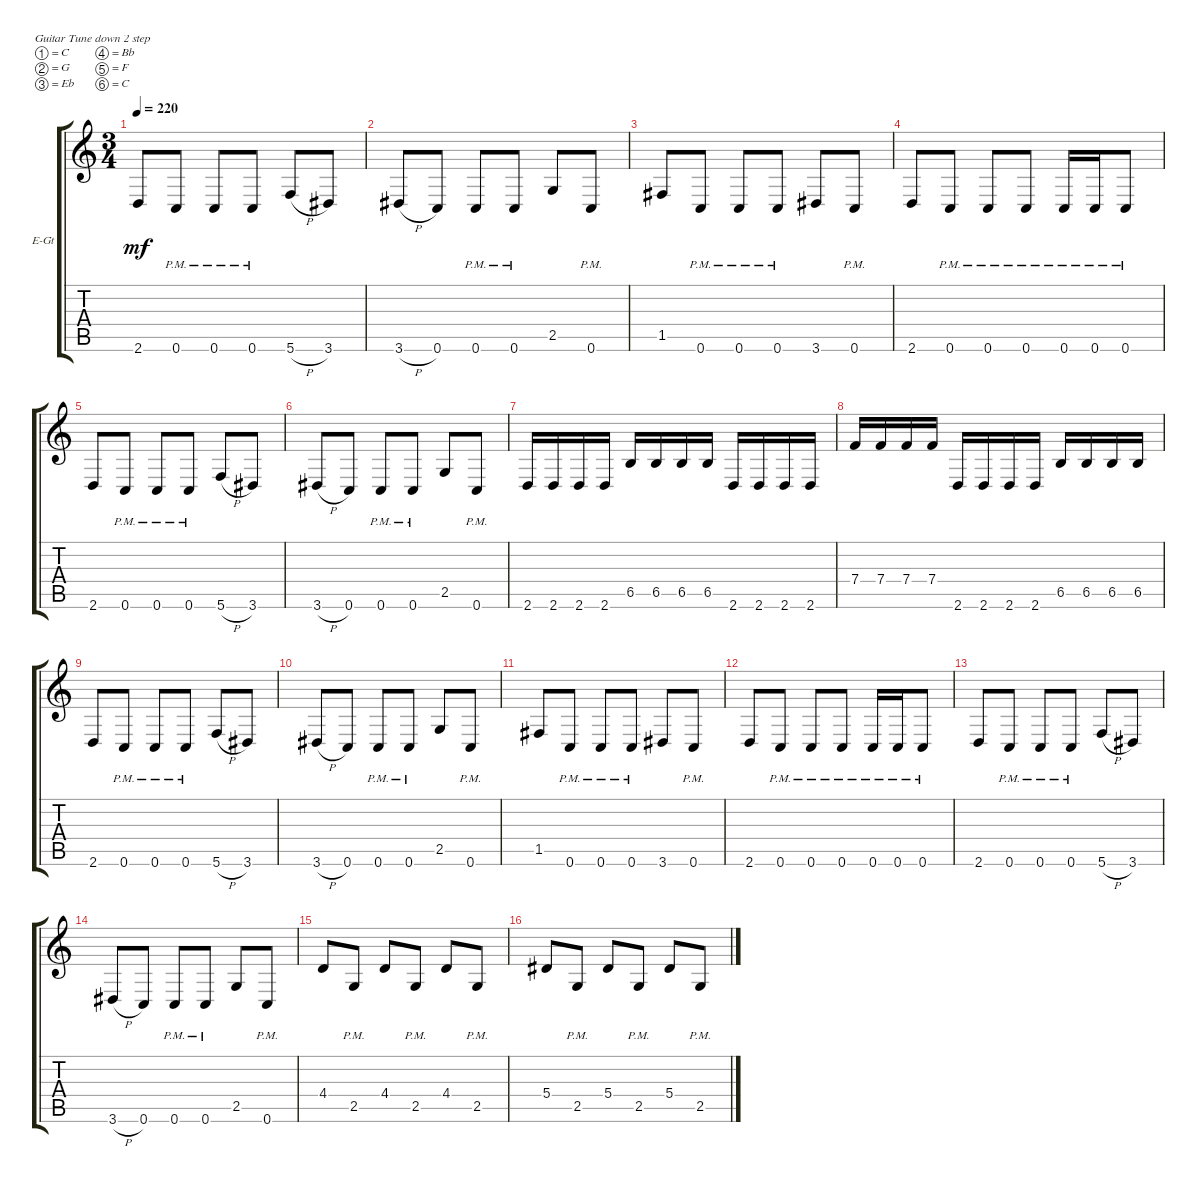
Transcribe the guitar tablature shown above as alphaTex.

\defaultSystemsLayout 4
\bracketExtendMode groupsimilarinstruments
\firstSystemTrackNameOrientation horizontal
\otherSystemsTrackNameOrientation horizontal
\track ("Knight Rhythm" "E-Gt") {instrument overdrivenguitar}
\staff {score tabs}
\tuning (C4 G3 Eb3 Bb2 F2 C2)
\ts (3 4)
\tempo 220
\clef g2
\ks c
2.6.8{dy mf instrument overdrivenguitar} 0.6{pm}.8 0.6{pm}.8 0.6{pm}.8 5.6{h}.8 3.6.8 |
3.6{h}.8 0.6.8 0.6{pm}.8 0.6{pm}.8 2.5.8 0.6{pm}.8 |
1.5.8 0.6{pm}.8 0.6{pm}.8 0.6{pm}.8 3.6.8 0.6{pm}.8 |
2.6.8 0.6{pm}.8 0.6{pm}.8 0.6{pm}.8 0.6{pm}.16 0.6{pm}.16 0.6{pm}.8 |
2.6.8 0.6{pm}.8 0.6{pm}.8 0.6{pm}.8 5.6{h}.8 3.6.8 |
3.6{h}.8 0.6.8 0.6{pm}.8 0.6{pm}.8 2.5.8 0.6{pm}.8 |
2.6.16 2.6.16 2.6.16 2.6.16 6.5.16 6.5.16 6.5.16 6.5.16 2.6.16 2.6.16 2.6.16 2.6.16 |
7.4.16 7.4.16 7.4.16 7.4.16 2.6.16 2.6.16 2.6.16 2.6.16 6.5.16 6.5.16 6.5.16 6.5.16 |
2.6.8 0.6{pm}.8 0.6{pm}.8 0.6{pm}.8 5.6{h}.8 3.6.8 |
3.6{h}.8 0.6.8 0.6{pm}.8 0.6{pm}.8 2.5.8 0.6{pm}.8 |
1.5.8 0.6{pm}.8 0.6{pm}.8 0.6{pm}.8 3.6.8 0.6{pm}.8 |
2.6.8 0.6{pm}.8 0.6{pm}.8 0.6{pm}.8 0.6{pm}.16 0.6{pm}.16 0.6{pm}.8 |
2.6.8 0.6{pm}.8 0.6{pm}.8 0.6{pm}.8 5.6{h}.8 3.6.8 |
3.6{h}.8 0.6.8 0.6{pm}.8 0.6{pm}.8 2.5.8 0.6{pm}.8 |
4.4.8 2.5{pm}.8 4.4.8 2.5{pm}.8 4.4.8 2.5{pm}.8 |
5.4.8 2.5{pm}.8 5.4.8 2.5{pm}.8 5.4.8 2.5{pm}.8
